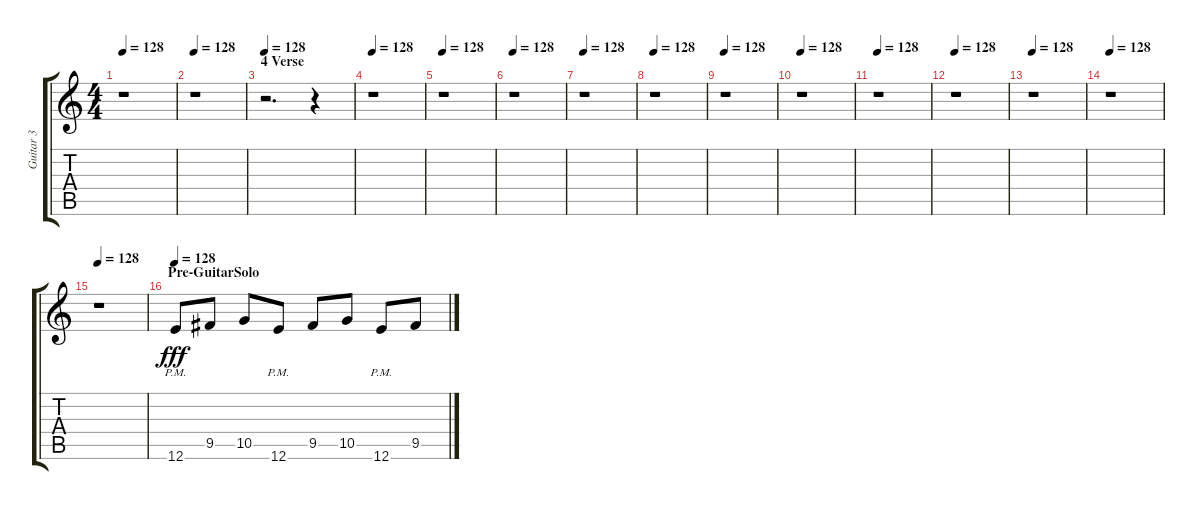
\track ("Guitar 3" "Guitar 3") {instrument overdrivenguitar}
\staff {score tabs}
\tuning (E4 B3 G3 D3 A2 E2) {hide}
\ts (4 4)
\tempo 128
\clef g2
\ks c
r.1{dy f} |
\tempo 128
r.1 |
\section ("" "4 Verse")
\tempo 128
r.2{d} r.4 |
\tempo 128
r.1 |
\tempo 128
r.1 |
\tempo 128
r.1 |
\tempo 128
r.1 |
\tempo 128
r.1 |
\tempo 128
r.1 |
\tempo 128
r.1 |
\tempo 128
r.1 |
\tempo 128
r.1 |
\tempo 128
r.1 |
\tempo 128
r.1 |
\tempo 128
r.1 |
\section ("" "Pre-GuitarSolo")
\tempo 128
12.6{pm}.8{dy fff volume 13 instrument distortionguitar} 9.5.8 10.5.8 12.6{pm}.8 9.5.8 10.5.8 12.6{pm}.8 9.5.8
